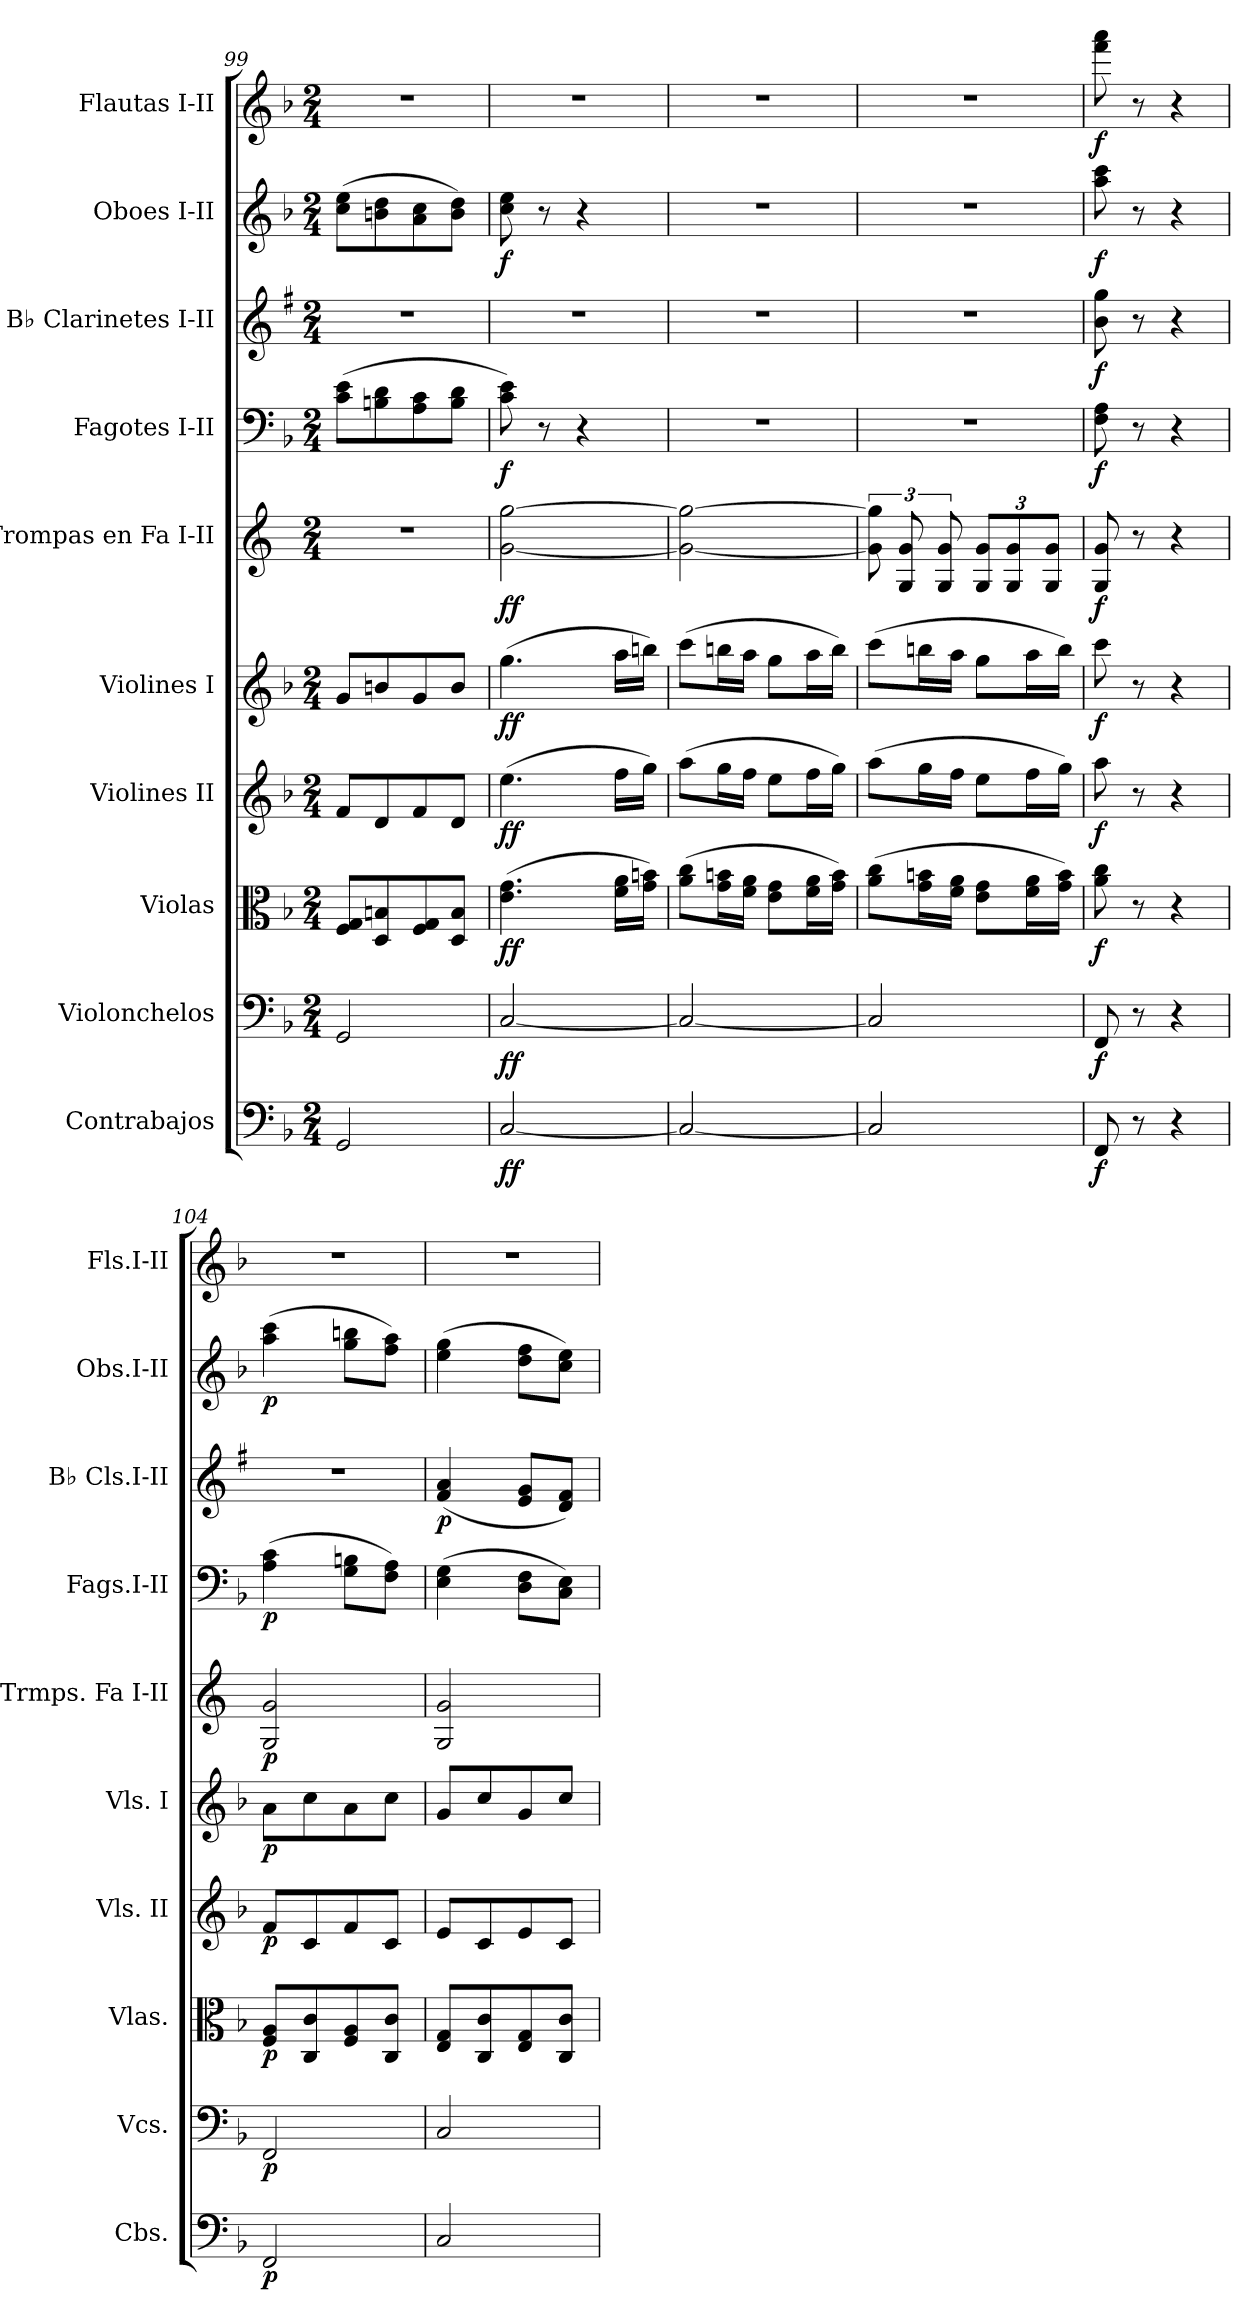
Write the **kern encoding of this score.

**kern	**dynam	**kern	**dynam	**kern	**dynam	**kern	**dynam	**kern	**dynam	**kern	**dynam	**kern	**dynam	**kern	**dynam	**kern	**dynam	**kern	**dynam
*part10	*part10	*part9	*part9	*part8	*part8	*part7	*part7	*part6	*part6	*part5	*part5	*part4	*part4	*part3	*part3	*part2	*part2	*part1	*part1
*staff10	*staff10	*staff9	*staff9	*staff8	*staff8	*staff7	*staff7	*staff6	*staff6	*staff5	*staff5	*staff4	*staff4	*staff3	*staff3	*staff2	*staff2	*staff1	*staff1
*I"Contrabajos	*	*I"Violonchelos	*	*I"Violas	*	*I"Violines II	*	*I"Violines I	*	*I"Trompas en Fa I-II	*	*I"Fagotes I-II	*	*I"B♭ Clarinetes I-II	*	*I"Oboes I-II	*	*I"Flautas I-II	*
*I'Cbs.	*	*I'Vcs.	*	*I'Vlas.	*	*I'Vls. II	*	*I'Vls. I	*	*I'Trmps. Fa I-II	*	*I'Fags.I-II	*	*I'B♭ Cls.I-II	*	*I'Obs.I-II	*	*I'Fls.I-II	*
*clefF4	*	*clefF4	*	*clefC3	*	*clefG2	*	*clefG2	*	*clefG2	*	*clefF4	*	*clefG2	*	*clefG2	*	*clefG2	*
*ITrd7c12	*	*	*	*	*	*	*	*	*	*ITrd4c7	*	*	*	*ITrd1c2	*	*	*	*	*
*k[b-]	*	*k[b-]	*	*k[b-]	*	*k[b-]	*	*k[b-]	*	*k[b-]	*	*k[b-]	*	*k[b-]	*	*k[b-]	*	*k[b-]	*
*M2/4	*	*M2/4	*	*M2/4	*	*M2/4	*	*M2/4	*	*M2/4	*	*M2/4	*	*M2/4	*	*M2/4	*	*M2/4	*
=99	=99	=99	=99	=99	=99	=99	=99	=99	=99	=99	=99	=99	=99	=99	=99	=99	=99	=99	=99
2GGG/	.	2GG/	.	8F/ 8G/L	.	8f/L	.	8g/L	.	2r	.	(8c\ 8e\L	.	2r	.	(8cc\ 8ee\L	.	2r	.
.	.	.	.	8D/ 8Bn/	.	8d/	.	8bn/	.	.	.	8Bn\ 8d\	.	.	.	8bn\ 8dd\	.	.	.
.	.	.	.	8F/ 8G/	.	8f/	.	8g/	.	.	.	8A\ 8c\	.	.	.	8a\ 8cc\	.	.	.
.	.	.	.	8D/ 8B/J	.	8d/J	.	8b/J	.	.	.	8B\ 8d\J	.	.	.	8b\ 8dd\J)	.	.	.
=100	=100	=100	=100	=100	=100	=100	=100	=100	=100	=100	=100	=100	=100	=100	=100	=100	=100	=100	=100
!	!LO:DY:b	!	!LO:DY:b	!	!LO:DY:b	!	!LO:DY:b	!	!LO:DY:b	!	!LO:DY:b	!	!LO:DY:b	!	!	!	!LO:DY:b	!	!
[2CC/	ff	[2C/	ff	(4.e\ 4.g\	ff	(4.ee\	ff	(4.gg\	ff	[2c\ [2cc\	ff	8c\ 8e\)	f	2r	.	8cc\ 8ee\	f	2r	.
.	.	.	.	.	.	.	.	.	.	.	.	8r	.	.	.	8r	.	.	.
.	.	.	.	.	.	.	.	.	.	.	.	4r	.	.	.	4r	.	.	.
.	.	.	.	16f\ 16a\LL	.	16ff\LL	.	16aa\LL	.	.	.	.	.	.	.	.	.	.	.
.	.	.	.	16g\ 16bn\JJ)	.	16gg\JJ)	.	16bbn\JJ)	.	.	.	.	.	.	.	.	.	.	.
=101	=101	=101	=101	=101	=101	=101	=101	=101	=101	=101	=101	=101	=101	=101	=101	=101	=101	=101	=101
2CC/_	.	2C/_	.	(8a\ 8cc\L	.	(8aa\L	.	(8ccc\L	.	2c\_ 2cc\_	.	2r	.	2r	.	2r	.	2r	.
.	.	.	.	16g\ 16bn\L	.	16gg\L	.	16bbn\L	.	.	.	.	.	.	.	.	.	.	.
.	.	.	.	16f\ 16a\JJ	.	16ff\JJ	.	16aa\JJ	.	.	.	.	.	.	.	.	.	.	.
.	.	.	.	8e\ 8g\L	.	8ee\L	.	8gg\L	.	.	.	.	.	.	.	.	.	.	.
.	.	.	.	16f\ 16a\L	.	16ff\L	.	16aa\L	.	.	.	.	.	.	.	.	.	.	.
.	.	.	.	16g\ 16b\JJ)	.	16gg\JJ)	.	16bb\JJ)	.	.	.	.	.	.	.	.	.	.	.
=102	=102	=102	=102	=102	=102	=102	=102	=102	=102	=102	=102	=102	=102	=102	=102	=102	=102	=102	=102
2CC/]	.	2C/]	.	(8a\ 8cc\L	.	(8aa\L	.	(8ccc\L	.	12c\] 12cc\]	.	2r	.	2r	.	2r	.	2r	.
.	.	.	.	.	.	.	.	.	.	12C/ 12c/	.	.	.	.	.	.	.	.	.
.	.	.	.	16g\ 16bn\L	.	16gg\L	.	16bbn\L	.	.	.	.	.	.	.	.	.	.	.
.	.	.	.	.	.	.	.	.	.	12C/ 12c/	.	.	.	.	.	.	.	.	.
.	.	.	.	16f\ 16a\JJ	.	16ff\JJ	.	16aa\JJ	.	.	.	.	.	.	.	.	.	.	.
*	*	*	*	*	*	*	*	*	*	*Xbrackettup	*	*	*	*	*	*	*	*	*
.	.	.	.	8e\ 8g\L	.	8ee\L	.	8gg\L	.	12C/ 12c/L	.	.	.	.	.	.	.	.	.
.	.	.	.	.	.	.	.	.	.	12C/ 12c/	.	.	.	.	.	.	.	.	.
.	.	.	.	16f\ 16a\L	.	16ff\L	.	16aa\L	.	.	.	.	.	.	.	.	.	.	.
.	.	.	.	.	.	.	.	.	.	12C/ 12c/J	.	.	.	.	.	.	.	.	.
.	.	.	.	16g\ 16b\JJ)	.	16gg\JJ)	.	16bb\JJ)	.	.	.	.	.	.	.	.	.	.	.
!!LO:PB:g=z
=103	=103	=103	=103	=103	=103	=103	=103	=103	=103	=103	=103	=103	=103	=103	=103	=103	=103	=103	=103
!	!LO:DY:b	!	!LO:DY:b	!	!LO:DY:b	!	!LO:DY:b	!	!LO:DY:b	!	!LO:DY:b	!	!LO:DY:b	!	!LO:DY:b	!	!LO:DY:b	!	!LO:DY:b
8FFF/	f	8FF/	f	8a\ 8cc\	f	8aa\	f	8ccc\	f	8C/ 8c/	f	8F\ 8A\	f	8a\ 8ff\	f	8aa\ 8ccc\	f	8fff\ 8aaa\	f
8r	.	8r	.	8r	.	8r	.	8r	.	8r	.	8r	.	8r	.	8r	.	8r	.
4r	.	4r	.	4r	.	4r	.	4r	.	4r	.	4r	.	4r	.	4r	.	4r	.
=104	=104	=104	=104	=104	=104	=104	=104	=104	=104	=104	=104	=104	=104	=104	=104	=104	=104	=104	=104
!	!LO:DY:b	!	!LO:DY:b	!	!LO:DY:b	!	!LO:DY:b	!	!LO:DY:b	!	!LO:DY:b	!	!LO:DY:b	!	!	!	!LO:DY:b	!	!
2FFF/	p	2FF/	p	8F/ 8A/L	p	8f/L	p	8a\L	p	2C/ 2c/	p	(4A\ 4c\	p	2r	.	(4aa\ 4ccc\	p	2r	.
.	.	.	.	8C/ 8c/	.	8c/	.	8cc\	.	.	.	.	.	.	.	.	.	.	.
.	.	.	.	8F/ 8A/	.	8f/	.	8a\	.	.	.	8G\ 8Bn\L	.	.	.	8gg\ 8bbn\L	.	.	.
.	.	.	.	8C/ 8c/J	.	8c/J	.	8cc\J	.	.	.	8F\ 8A\J)	.	.	.	8ff\ 8aa\J)	.	.	.
=105	=105	=105	=105	=105	=105	=105	=105	=105	=105	=105	=105	=105	=105	=105	=105	=105	=105	=105	=105
!	!	!	!	!	!	!	!	!	!	!	!	!	!	!	!LO:DY:b	!	!	!	!
2CC/	.	2C/	.	8E/ 8G/L	.	8e/L	.	8g/L	.	2C/ 2c/	.	(4E\ 4G\	.	(4e/ 4g/	p	(4ee\ 4gg\	.	2r	.
.	.	.	.	8C/ 8c/	.	8c/	.	8cc/	.	.	.	.	.	.	.	.	.	.	.
.	.	.	.	8E/ 8G/	.	8e/	.	8g/	.	.	.	8D\ 8F\L	.	8d/ 8f/L	.	8dd\ 8ff\L	.	.	.
.	.	.	.	8C/ 8c/J	.	8c/J	.	8cc/J	.	.	.	8C\ 8E\J)	.	8c/ 8e/J)	.	8cc\ 8ee\J)	.	.	.
=	=	=	=	=	=	=	=	=	=	=	=	=	=	=	=	=	=	=	=
*-	*-	*-	*-	*-	*-	*-	*-	*-	*-	*-	*-	*-	*-	*-	*-	*-	*-	*-	*-
